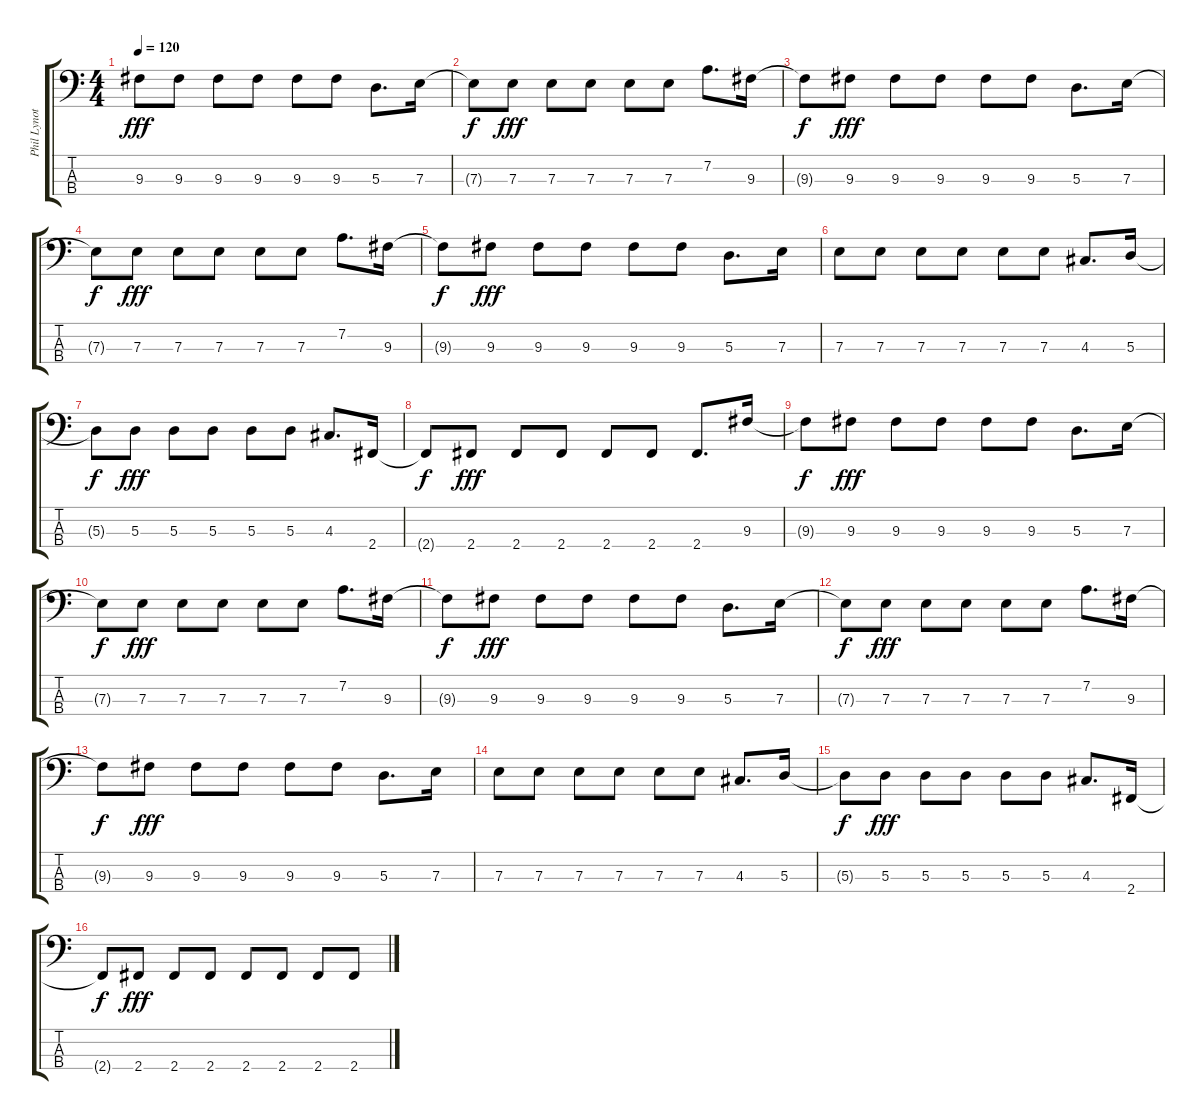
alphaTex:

\track ("Phil Lynott" "Phil Lynot") {instrument slapbass2}
\staff {score tabs}
\tuning (G2 D2 A1 E1) {hide}
\ts (4 4)
\tempo 120
\clef f4
\ks c
9.3.8{dy fff} 9.3.8 9.3.8 9.3.8 9.3.8 9.3.8 5.3.8{d} 7.3.16 |
7.3{t}.8{dy f} 7.3.8{dy fff} 7.3.8 7.3.8 7.3.8 7.3.8 7.2.8{d} 9.3.16 |
9.3{t}.8{dy f} 9.3.8{dy fff} 9.3.8 9.3.8 9.3.8 9.3.8 5.3.8{d} 7.3.16 |
7.3{t}.8{dy f} 7.3.8{dy fff} 7.3.8 7.3.8 7.3.8 7.3.8 7.2.8{d} 9.3.16 |
9.3{t}.8{dy f} 9.3.8{dy fff} 9.3.8 9.3.8 9.3.8 9.3.8 5.3.8{d} 7.3.16 |
7.3.8 7.3.8 7.3.8 7.3.8 7.3.8 7.3.8 4.3.8{d} 5.3.16 |
5.3{t}.8{dy f} 5.3.8{dy fff} 5.3.8 5.3.8 5.3.8 5.3.8 4.3.8{d} 2.4.16 |
2.4{t}.8{dy f} 2.4.8{dy fff} 2.4.8 2.4.8 2.4.8 2.4.8 2.4.8{d} 9.3.16 |
9.3{t}.8{dy f} 9.3.8{dy fff} 9.3.8 9.3.8 9.3.8 9.3.8 5.3.8{d} 7.3.16 |
7.3{t}.8{dy f} 7.3.8{dy fff} 7.3.8 7.3.8 7.3.8 7.3.8 7.2.8{d} 9.3.16 |
9.3{t}.8{dy f} 9.3.8{dy fff} 9.3.8 9.3.8 9.3.8 9.3.8 5.3.8{d} 7.3.16 |
7.3{t}.8{dy f} 7.3.8{dy fff} 7.3.8 7.3.8 7.3.8 7.3.8 7.2.8{d} 9.3.16 |
9.3{t}.8{dy f} 9.3.8{dy fff} 9.3.8 9.3.8 9.3.8 9.3.8 5.3.8{d} 7.3.16 |
7.3.8 7.3.8 7.3.8 7.3.8 7.3.8 7.3.8 4.3.8{d} 5.3.16 |
5.3{t}.8{dy f} 5.3.8{dy fff} 5.3.8 5.3.8 5.3.8 5.3.8 4.3.8{d} 2.4.16 |
2.4{t}.8{dy f} 2.4.8{dy fff} 2.4.8 2.4.8 2.4.8 2.4.8 2.4.8 2.4.8
